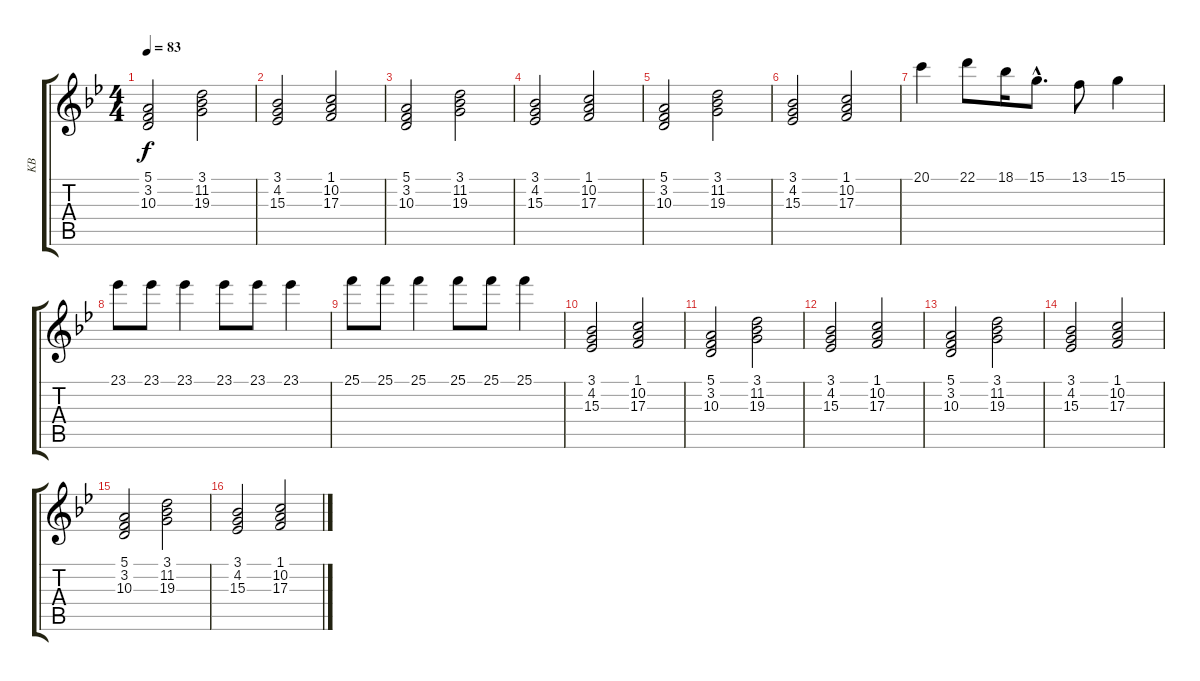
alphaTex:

\track ("KB" "KB") {instrument rockorgan}
\staff {score tabs}
\tuning (E4 B3 G3 D3 A2 E2) {hide}
\ts (4 4)
\tempo 83
\clef g2
\ks gminor
(5.1 3.2 10.3).2{dy f} (3.1 11.2 19.3).2 |
(3.1 4.2 15.3).2 (1.1 10.2 17.3).2 |
(5.1 3.2 10.3).2 (3.1 11.2 19.3).2 |
(3.1 4.2 15.3).2 (1.1 10.2 17.3).2 |
(5.1 3.2 10.3).2 (3.1 11.2 19.3).2 |
(3.1 4.2 15.3).2 (1.1 10.2 17.3).2 |
20.1.4 22.1.8 18.1.16 15.1{hac}.8{d} 13.1.8 15.1.4 |
23.1.8 23.1.8 23.1.4 23.1.8 23.1.8 23.1.4 |
25.1.8 25.1.8 25.1.4 25.1.8 25.1.8 25.1.4 |
(3.1 4.2 15.3).2 (1.1 10.2 17.3).2 |
(5.1 3.2 10.3).2 (3.1 11.2 19.3).2 |
(3.1 4.2 15.3).2 (1.1 10.2 17.3).2 |
(5.1 3.2 10.3).2 (3.1 11.2 19.3).2 |
(3.1 4.2 15.3).2 (1.1 10.2 17.3).2 |
(5.1 3.2 10.3).2 (3.1 11.2 19.3).2 |
(3.1 4.2 15.3).2 (1.1 10.2 17.3).2
